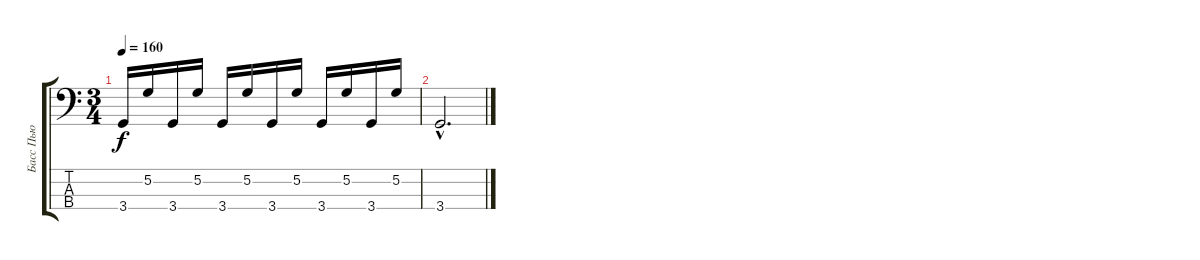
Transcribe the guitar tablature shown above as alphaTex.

\track ("Басс Пью" "Басс Пью") {instrument acousticguitarnylon}
\staff {score tabs}
\tuning (G2 D2 A1 E1) {hide}
\ts (3 4)
\tempo 160
\clef f4
\ks c
3.4.16{dy f} 5.2.16 3.4.16 5.2.16 3.4.16 5.2.16 3.4.16 5.2.16 3.4.16 5.2.16 3.4.16 5.2.16 |
3.4{hac}.2{d}
